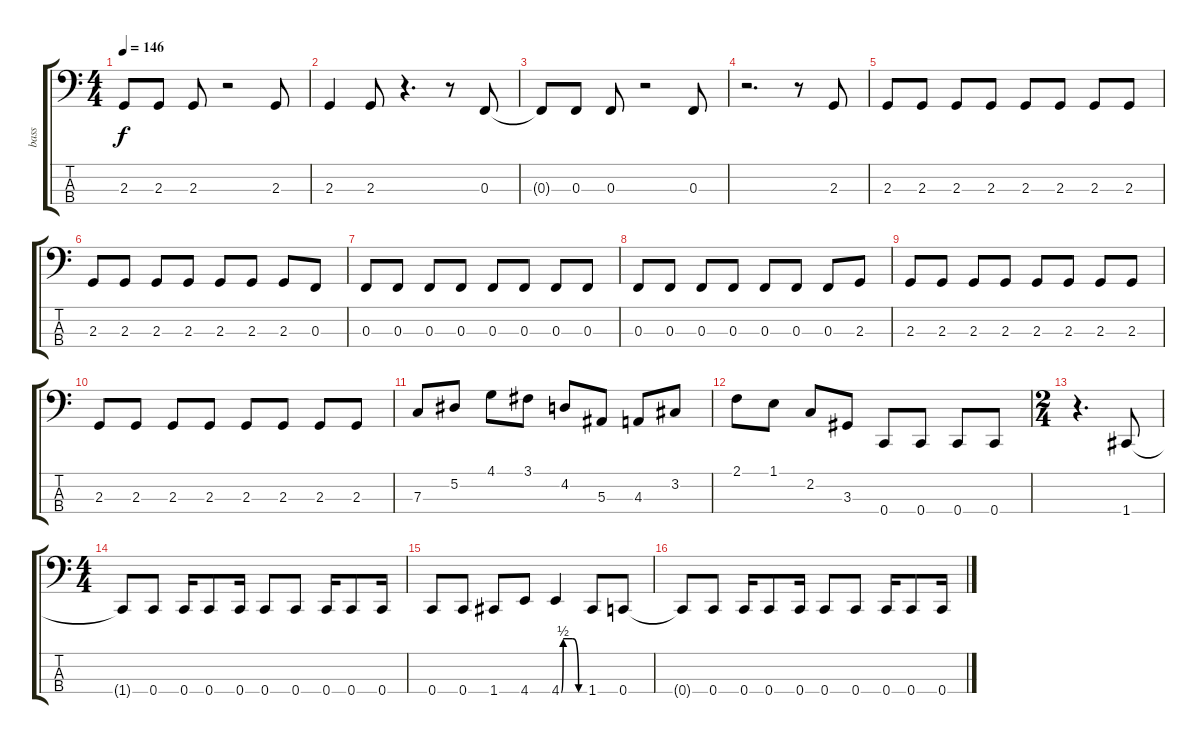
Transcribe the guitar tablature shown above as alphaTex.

\track ("bass" "bass") {instrument electricbasspick}
\staff {score tabs}
\tuning (Eb2 Bb1 F1 C1) {hide}
\ts (4 4)
\tempo 146
\clef f4
\ks c
2.3{t}.8{dy f} 2.3.8 2.3.8 r.2 2.3.8 |
2.3.4 2.3.8 r.4{d} r.8 0.3.8 |
0.3{t}.8 0.3.8 0.3.8 r.2 0.3.8 |
r.2{d} r.8 2.3.8 |
2.3.8 2.3.8 2.3.8 2.3.8 2.3.8 2.3.8 2.3.8 2.3.8 |
2.3.8 2.3.8 2.3.8 2.3.8 2.3.8 2.3.8 2.3.8 0.3.8 |
0.3.8 0.3.8 0.3.8 0.3.8 0.3.8 0.3.8 0.3.8 0.3.8 |
0.3.8 0.3.8 0.3.8 0.3.8 0.3.8 0.3.8 0.3.8 2.3.8 |
2.3.8 2.3.8 2.3.8 2.3.8 2.3.8 2.3.8 2.3.8 2.3.8 |
2.3.8 2.3.8 2.3.8 2.3.8 2.3.8 2.3.8 2.3.8 2.3.8 |
7.3.8 5.2.8 4.1.8 3.1.8 4.2.8 5.3.8 4.3.8 3.2.8 |
2.1.8 1.1.8 2.2.8 3.3.8 0.4.8 0.4.8 0.4.8 0.4.8 |
\ts (2 4)
r.4{d} 1.4.8 |
\ts (4 4)
1.4{t}.8 0.4.8 0.4.16 0.4.8 0.4.16 0.4.8 0.4.8 0.4.16 0.4.8 0.4.16 |
0.4.8 0.4.8 1.4.8 4.4.8 4.4{be (custom 0 0 5 2 15 2 30 2 45 0 60 0)}.4 1.4.8 0.4.8 |
0.4{t}.8 0.4.8 0.4.16 0.4.8 0.4.16 0.4.8 0.4.8 0.4.16 0.4.8 0.4.16
